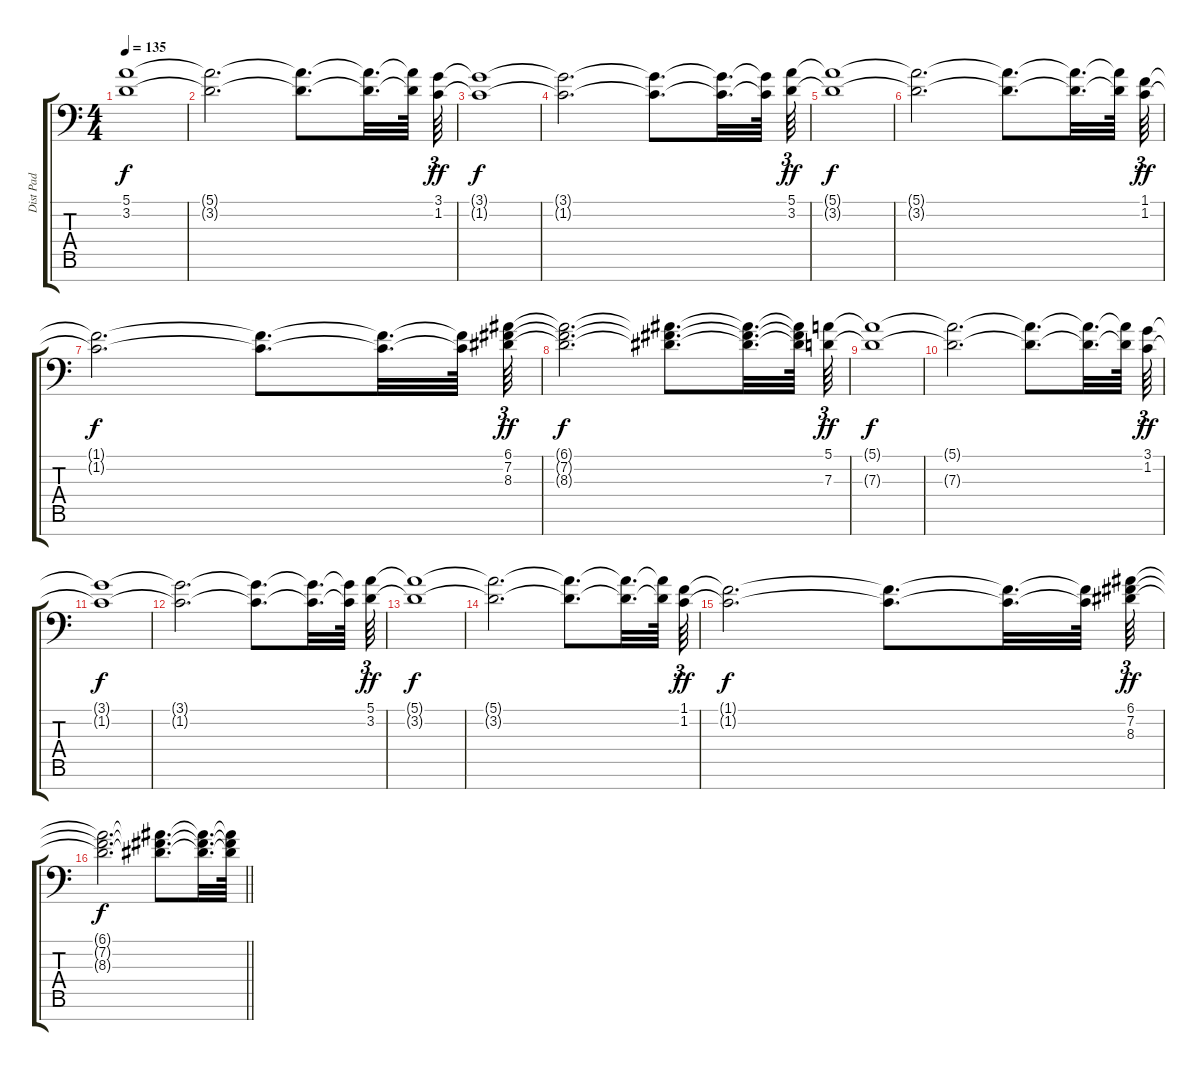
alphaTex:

\track ("Dist Pad" "Dist Pad") {instrument pad6metallic}
\staff {score tabs}
\tuning (E4 B3 G3 D3 A2 E2 C-1) {hide}
\ts (4 4)
\tempo 135
\clef f4
\ks c
(5.1{t} 3.2{t}).1{dy f} |
(5.1{t} 3.2{t}).2{d} (5.1{t} 3.2{t}).8{d} (5.1{t} 3.2{t}).32{d} (5.1{t} 3.2{t}).64 (3.1 1.2).64{tu (3 2) dy ff} |
(3.1{t} 1.2{t}).1{dy f} |
(3.1{t} 1.2{t}).2{d} (3.1{t} 1.2{t}).8{d} (3.1{t} 1.2{t}).32{d} (3.1{t} 1.2{t}).64 (5.1 3.2).64{tu (3 2) dy ff} |
(5.1{t} 3.2{t}).1{dy f} |
(5.1{t} 3.2{t}).2{d} (5.1{t} 3.2{t}).8{d} (5.1{t} 3.2{t}).32{d} (5.1{t} 3.2{t}).64 (1.1 1.2).64{tu (3 2) dy ff} |
(1.1{t} 1.2{t}).2{d dy f} (1.1{t} 1.2{t}).8{d} (1.1{t} 1.2{t}).32{d} (1.1{t} 1.2{t}).64 (6.1 7.2 8.3).64{tu (3 2) dy ff} |
(6.1{t} 7.2{t} 8.3{t}).2{d dy f} (6.1{t} 7.2{t} 8.3{t}).8{d} (6.1{t} 7.2{t} 8.3{t}).32{d} (6.1{t} 7.2{t} 8.3{t}).64 (5.1 7.3).64{tu (3 2) dy ff} |
(5.1{t} 7.3{t}).1{dy f} |
(5.1{t} 7.3{t}).2{d} (5.1{t} 7.3{t}).8{d} (5.1{t} 7.3{t}).32{d} (5.1{t} 7.3{t}).64 (3.1 1.2).64{tu (3 2) dy ff} |
(3.1{t} 1.2{t}).1{dy f} |
(3.1{t} 1.2{t}).2{d} (3.1{t} 1.2{t}).8{d} (3.1{t} 1.2{t}).32{d} (3.1{t} 1.2{t}).64 (5.1 3.2).64{tu (3 2) dy ff} |
(5.1{t} 3.2{t}).1{dy f} |
(5.1{t} 3.2{t}).2{d} (5.1{t} 3.2{t}).8{d} (5.1{t} 3.2{t}).32{d} (5.1{t} 3.2{t}).64 (1.1 1.2).64{tu (3 2) dy ff} |
(1.1{t} 1.2{t}).2{d dy f} (1.1{t} 1.2{t}).8{d} (1.1{t} 1.2{t}).32{d} (1.1{t} 1.2{t}).64 (6.1 7.2 8.3).64{tu (3 2) dy ff} |
\barLineRight lightlight
(6.1{t} 7.2{t} 8.3{t}).2{d dy f} (6.1{t} 7.2{t} 8.3{t}).8{d} (6.1{t} 7.2{t} 8.3{t}).32{d} (6.1{t} 7.2{t} 8.3{t}).64
